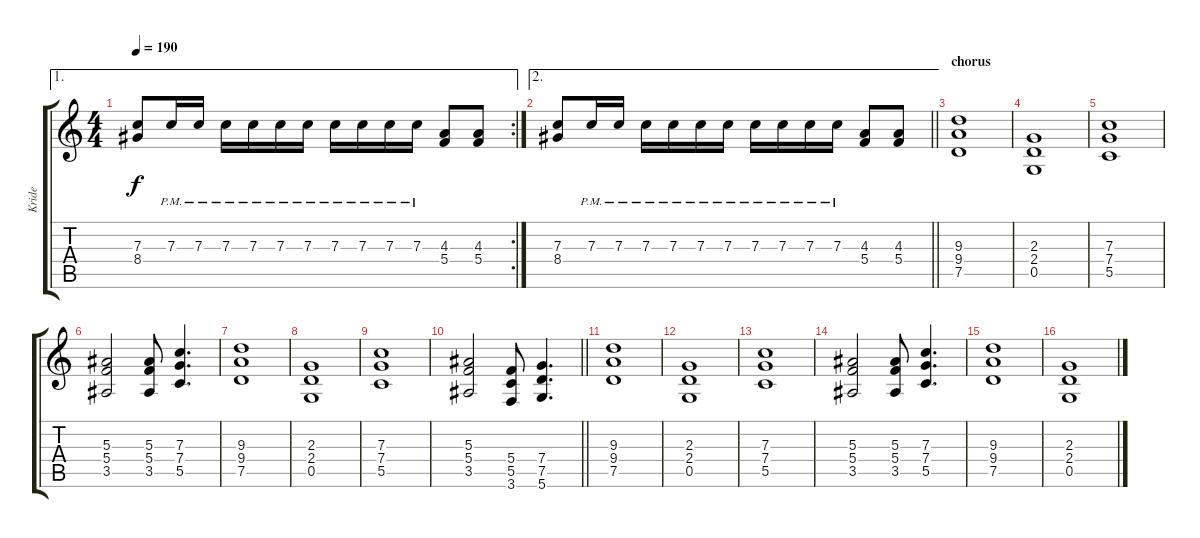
\track ("Kride" "Kride") {instrument distortionguitar}
\staff {score tabs}
\tuning (D4 A3 F3 C3 G2 D2) {hide}
\ae 1
\rc 2
\ts (4 4)
\tempo 190
\clef g2
\ks c
(7.3 8.4).8{dy f} 7.3{pm}.16 7.3{pm}.16 7.3{pm}.16 7.3{pm}.16 7.3{pm}.16 7.3{pm}.16 7.3{pm}.16 7.3{pm}.16 7.3{pm}.16 7.3{pm}.16 (4.3 5.4).8 (4.3 5.4).8 |
\ae 2
\barLineRight lightlight
(7.3 8.4).8 7.3{pm}.16 7.3{pm}.16 7.3{pm}.16 7.3{pm}.16 7.3{pm}.16 7.3{pm}.16 7.3{pm}.16 7.3{pm}.16 7.3{pm}.16 7.3{pm}.16 (4.3 5.4).8 (4.3 5.4).8 |
\section ("" "chorus")
(9.3 9.4 7.5).1 |
(2.3 2.4 0.5).1 |
(7.3 7.4 5.5).1 |
(5.3 5.4 3.5).2 (5.3 5.4 3.5).8 (7.3 7.4 5.5).4{d} |
(9.3 9.4 7.5).1 |
(2.3 2.4 0.5).1 |
(7.3 7.4 5.5).1 |
\barLineRight lightlight
(5.3 5.4 3.5).2 (5.4 5.5 3.6).8 (7.4 7.5 5.6).4{d} |
\section ("" "")
(9.3 9.4 7.5).1 |
(2.3 2.4 0.5).1 |
(7.3 7.4 5.5).1 |
(5.3 5.4 3.5).2 (5.3 5.4 3.5).8 (7.3 7.4 5.5).4{d} |
(9.3 9.4 7.5).1 |
(2.3 2.4 0.5).1
